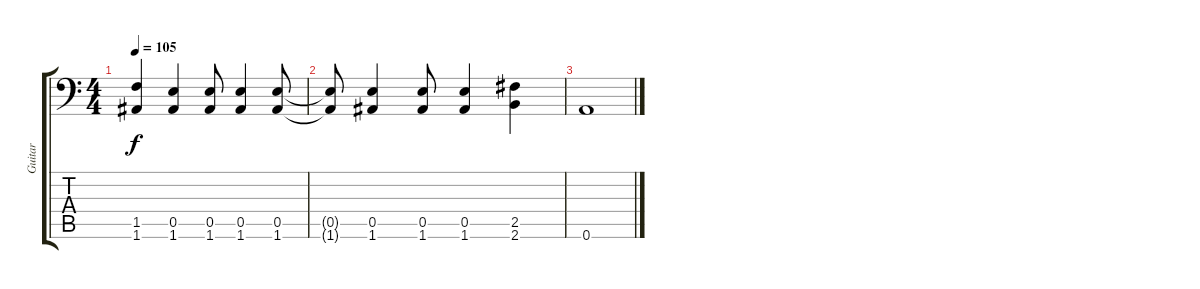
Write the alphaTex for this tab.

\track ("Guitar" "Guitar") {instrument distortionguitar}
\staff {score tabs}
\tuning (B3 Gb3 D3 A2 E2 A1) {hide}
\ts (4 4)
\tempo 105
\clef f4
\ks c
(1.5 1.6).4{dy f} (0.5 1.6).4 (0.5 1.6).8 (0.5 1.6).4 (0.5 1.6).8 |
(0.5{t} 1.6{t}).8 (0.5 1.6).4 (0.5 1.6).8 (0.5 1.6).4 (2.5 2.6).4 |
0.6.1
